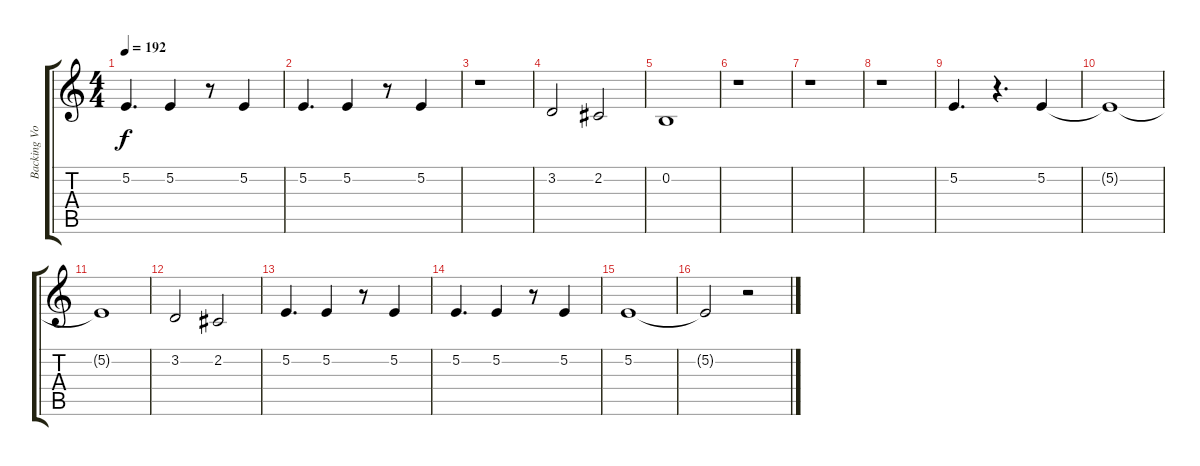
\track ("Backing Vocal" "Backing Vo") {instrument stringensemble1}
\staff {score tabs}
\tuning (E4 B3 G3 D3 A2 E2) {hide}
\ts (4 4)
\tempo 192
\clef g2
\ks c
5.2.4{d dy f} 5.2.4 r.8 5.2.4 |
5.2.4{d} 5.2.4 r.8 5.2.4 |
r.1 |
3.2.2 2.2.2 |
0.2.1 |
r.1 |
r.1 |
r.1 |
5.2.4{d} r.4{d} 5.2.4 |
5.2{t}.1 |
5.2{t}.1 |
3.2.2 2.2.2 |
5.2.4{d} 5.2.4 r.8 5.2.4 |
5.2.4{d} 5.2.4 r.8 5.2.4 |
5.2.1 |
5.2{t}.2 r.2
